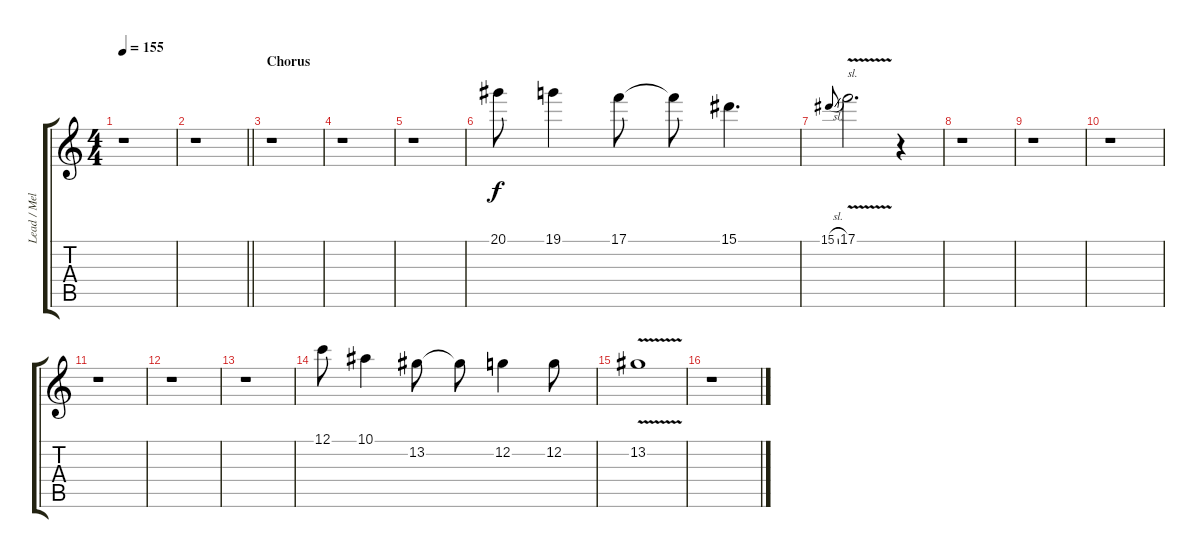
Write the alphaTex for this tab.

\track ("Lead / Melody Guitar III" "Lead / Mel") {instrument distortionguitar}
\staff {score tabs}
\tuning (C4 G3 Eb3 Bb2 F2 C2) {hide}
\ts (4 4)
\tempo 155
\clef g2
\ks c
r.1{dy f} |
\barLineRight lightlight
r.1 |
\section ("" "Chorus")
r.1 |
r.1 |
r.1 |
20.1.8 19.1.4 17.1.8 17.1{t}.8 15.1.4{d} |
15.1{sl}.8{gr onbeat} 17.1{v}.2{d txt "sl."} r.4 |
r.1 |
r.1 |
r.1 |
r.1 |
r.1 |
r.1 |
12.1.8 10.1.4 13.2.8 13.2{t}.8 12.2.4 12.2.8 |
13.2{v}.1 |
r.1
